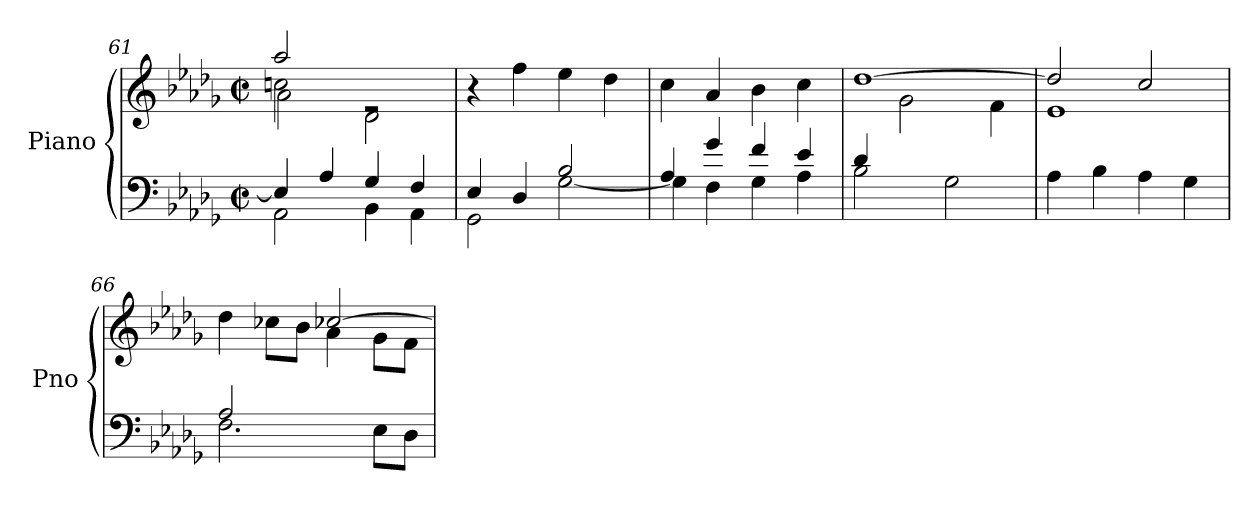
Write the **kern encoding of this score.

**kern	**kern
*part1	*part1
*staff2	*staff1
*I"Piano	*
*I'Pno	*
!!LO:LB:g=z
*clefF4	*clefG2
*k[b-e-a-d-g-]	*k[b-e-a-d-g-]
*M4/4	*M4/4
*met(c|)	*met(c|)
=61	=61
*^	*^
*	*	*	*^
4E-/]	2AA-\	2aa-/	2ccn\	2a-\
4A-/	.	.	.	.
4G-/	4BB-\	2re	2ryy	2d-\
4F/	4AA-\	.	.	.
*	*	*v	*v	*v
=62	=62	=62
4E-/	2GG-\	4r
4D-/	.	4ff\
2B-/	[2G-\	4ee-\
.	.	4dd-\
=63	=63	=63
4A-/	4G-\]	4cc\
4g-/	4F\	4a-/
4f/	4G-\	4b-\
4e-/	4A-\	4cc\
=64	=64	=64
*	*	*^
4d-/	2B-\	[1dd-	4ryy
2.ryy	.	.	2g-\
.	2G-\	.	.
.	.	.	4f\
*v	*v	*	*
=65	=65	=65
4A-\	2dd-/]	1e-
4B-\	.	.
4A-\	2cc/	.
4G-\	.	.
=66	=66	=66
*^	*	*
2A-/	2.F\	4dd-\	2ryy
.	.	8cc-X\L	.
.	.	8b-\J	.
2ryy	.	[2cc-X/	4a-\
.	8E-\L	.	8g-\L
.	8D-\J	.	8f\J
*v	*v	*	*
*	*v	*v
=	=
*-	*-
